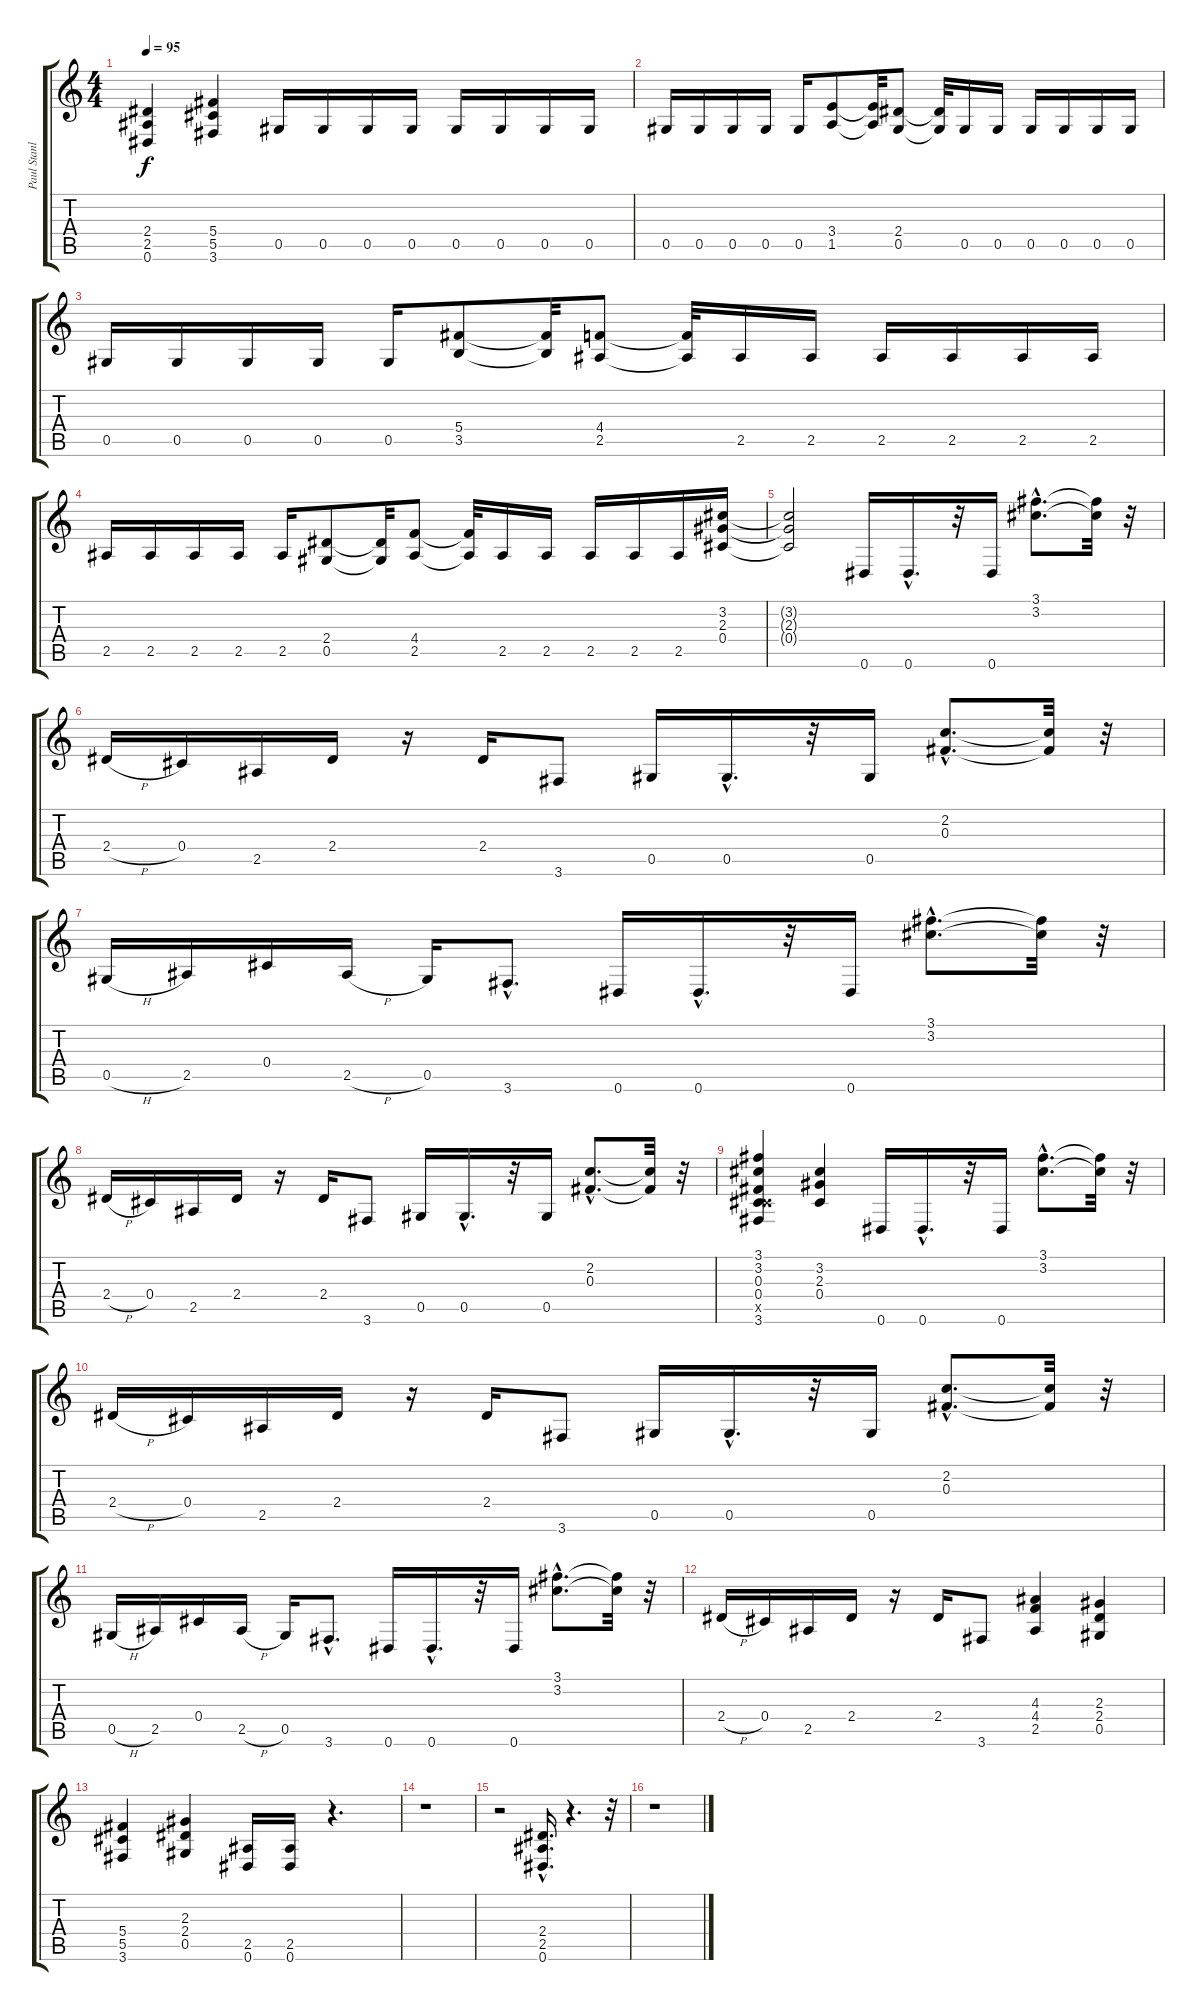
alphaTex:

\track ("Paul Stanley" "Paul Stanl") {instrument overdrivenguitar}
\staff {score tabs}
\tuning (Eb4 Bb3 Gb3 Db3 Ab2 Eb2) {hide}
\ts (4 4)
\tempo 95
\clef g2
\ks c
(2.4 2.5 0.6).4{dy f} (5.4 5.5 3.6).4 0.5.16 0.5.16 0.5.16 0.5.16 0.5.16 0.5.16 0.5.16 0.5.16 |
0.5.16 0.5.16 0.5.16 0.5.16 0.5.16 (3.4 1.5).8 (3.4{t} 1.5{t}).32 (2.4 0.5).8 (2.4{t} 0.5{t}).32 0.5.16 0.5.16 0.5.16 0.5.16 0.5.16 0.5.16 |
0.5.16 0.5.16 0.5.16 0.5.16 0.5.16 (5.4 3.5).8 (5.4{t} 3.5{t}).32 (4.4 2.5).8 (4.4{t} 2.5{t}).32 2.5.16 2.5.16 2.5.16 2.5.16 2.5.16 2.5.16 |
2.5.16 2.5.16 2.5.16 2.5.16 2.5.16 (2.4 0.5).8 (2.4{t} 0.5{t}).32 (4.4 2.5).8 (4.4{t} 2.5{t}).32 2.5.16 2.5.16 2.5.16 2.5.16 2.5.16 (3.2 2.3 0.4).16 |
(3.2{t} 2.3{t} 0.4{t}).2 0.6.16 0.6{hac}.16{d} r.32 0.6.16 (3.1{hac} 3.2{hac}).8{d} (3.1{t} 3.2{t}).32 r.32 |
2.4{h}.16 0.4.16 2.5.16 2.4.16 r.16 2.4.16 3.6.8 0.5.16 0.5{hac}.16{d} r.32 0.5.16 (2.2{hac} 0.3{hac}).8{d} (2.2{t} 0.3{t}).32 r.32 |
0.5{h}.16 2.5.16 0.4.16 2.5{h}.16 0.5.16 3.6{hac}.8{d} 0.6.16 0.6{hac}.16{d} r.32 0.6.16 (3.1{hac} 3.2{hac}).8{d} (3.1{t} 3.2{t}).32 r.32 |
2.4{h}.16 0.4.16 2.5.16 2.4.16 r.16 2.4.16 3.6.8 0.5.16 0.5{hac}.16{d} r.32 0.5.16 (2.2{hac} 0.3{hac}).8{d} (2.2{t} 0.3{t}).32 r.32 |
(3.1 3.2 0.3 0.4 5.5{x} 3.6).4 (3.2 2.3 0.4).4 0.6.16 0.6{hac}.16{d} r.32 0.6.16 (3.1{hac} 3.2{hac}).8{d} (3.1{t} 3.2{t}).32 r.32 |
2.4{h}.16 0.4.16 2.5.16 2.4.16 r.16 2.4.16 3.6.8 0.5.16 0.5{hac}.16{d} r.32 0.5.16 (2.2{hac} 0.3{hac}).8{d} (2.2{t} 0.3{t}).32 r.32 |
0.5{h}.16 2.5.16 0.4.16 2.5{h}.16 0.5.16 3.6{hac}.8{d} 0.6.16 0.6{hac}.16{d} r.32 0.6.16 (3.1{hac} 3.2{hac}).8{d} (3.1{t} 3.2{t}).32 r.32 |
2.4{h}.16 0.4.16 2.5.16 2.4.16 r.16 2.4.16 3.6.8 (4.3 4.4 2.5).4 (2.3 2.4 0.5).4 |
(5.4 5.5 3.6).4 (2.3 2.4 0.5).4 (2.5 0.6).16 (2.5 0.6).16 r.4{d} |
r.1 |
r.2 (2.4{hac} 2.5{hac} 0.6{hac}).16{d} r.4{d} r.32 |
r.1
